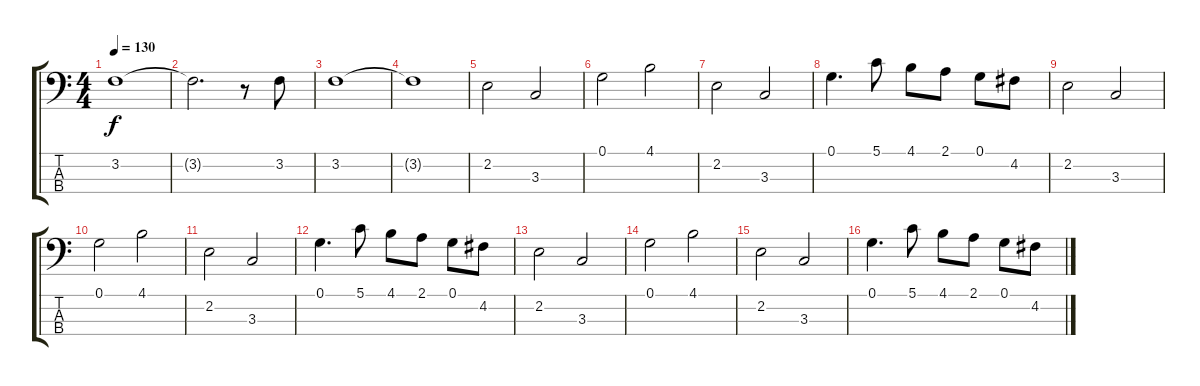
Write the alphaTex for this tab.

\track "" {instrument electricbassfinger}
\staff {score tabs}
\tuning (G2 D2 A1 E1) {hide}
\ts (4 4)
\tempo 130
\clef f4
\ks c
3.2.1{dy f} |
3.2{t}.2{d} r.8 3.2.8 |
3.2.1 |
3.2{t}.1 |
2.2.2 3.3.2 |
0.1.2 4.1.2 |
2.2.2 3.3.2 |
0.1.4{d} 5.1.8 4.1.8 2.1.8 0.1.8 4.2.8 |
2.2.2 3.3.2 |
0.1.2 4.1.2 |
2.2.2 3.3.2 |
0.1.4{d} 5.1.8 4.1.8 2.1.8 0.1.8 4.2.8 |
2.2.2 3.3.2 |
0.1.2 4.1.2 |
2.2.2 3.3.2 |
0.1.4{d} 5.1.8 4.1.8 2.1.8 0.1.8 4.2.8
